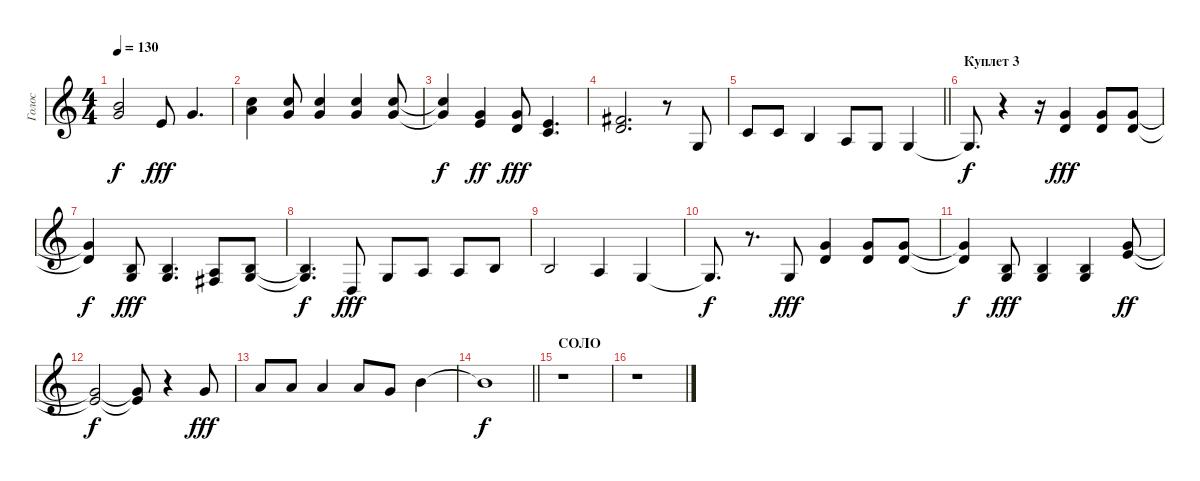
\track ("Голос" "Голос") {instrument honkytonkpiano}
\staff {score}
\tuning (E4 B3 G3 D3 A2 E2) {hide}
\ts (4 4)
\tempo 130
\clef g2
\ks c
(12.2{t} 12.3{t}).2{dy f} 0.1.8{dy fff} 12.3.4{d} |
(13.2 14.3).4 (13.2 12.3).8 (13.2 12.3).4 (13.2 12.3).4 (13.2 12.3).8 |
(13.2{t} 12.3{t}).4{dy f} (0.1 12.3).4{dy ff} (12.3 12.4).8{dy fff} (0.1 10.4).4{d} |
(11.3 12.4).2{d} r.8 0.3.8 |
\barLineRight lightlight
10.4.8 10.4.8 0.2.4 7.4.8 0.3.8 0.3.4 |
\section ("" "Куплет 3")
0.3{t}.8{d dy f} r.4 r.16 (3.1 3.2).4{dy fff} (3.1 3.2).8 (3.1 3.2).8 |
(3.1{t} 3.2{t}).4{dy f} (0.2 0.3).8{dy fff} (0.2 0.3).4{d} (2.3 4.4).8 (0.2 0.3).8 |
(0.2{t} 0.3{t}).4{d dy f} 0.4.8{dy fff} 0.3.8 2.3.8 2.3.8 0.2.8 |
0.2.2 2.3.4 0.3.4 |
0.3{t}.8{d dy f} r.8{d} 0.3.8{dy fff} (3.1 3.2).4 (3.1 3.2).8 (3.1 3.2).8 |
(3.1{t} 3.2{t}).4{dy f} (0.2 0.3).8{dy fff} (0.2 0.3).4 (0.2 0.3).4 (0.1 8.2).8{dy ff} |
(0.1{t} 8.2{t}).2{dy f} (0.1{t} 8.2{t}).8 r.4 8.2.8{dy fff} |
5.1.8 5.1.8 5.1.4 5.1.8 3.1.8 7.1.4 |
\barLineRight lightlight
7.1{t}.1{dy f} |
\section ("" "СОЛО")
r.1 |
r.1
